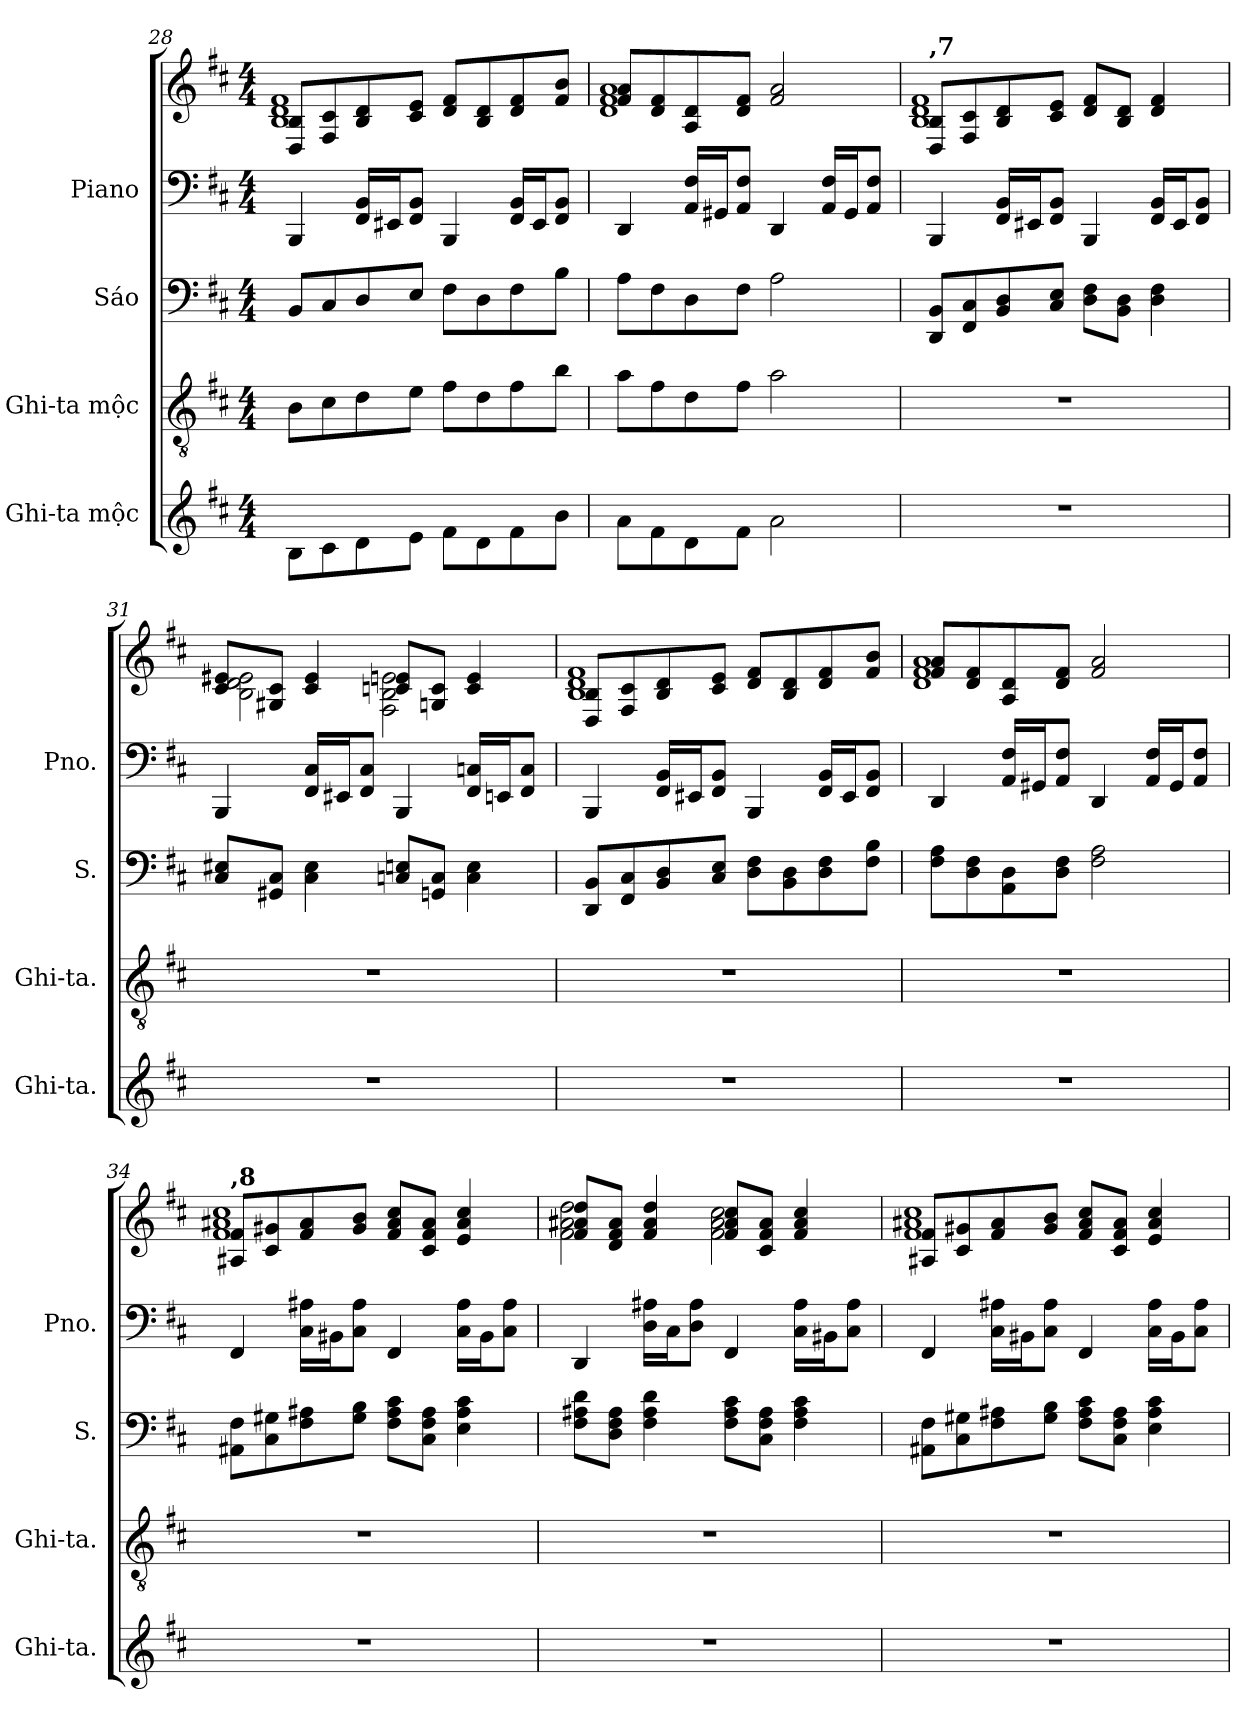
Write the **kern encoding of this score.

**kern	**kern	**kern	**kern	**kern
*part4	*part3	*part2	*part1	*part1
*staff5	*staff4	*staff3	*staff2	*staff1
*I"Ghi-ta mộc	*I"Ghi-ta mộc	*I"Sáo	*I"Piano	*
*I'Ghi-ta.	*I'Ghi-ta.	*I'S.	*I'Pno.	*
!!LO:PB:g=z
*	*clefGv2	*clefF4	*clefF4	*clefG2
*	*	*ITrd-7c-12	*	*
*k[f#c#]	*k[f#c#]	*k[f#c#]	*k[f#c#]	*k[f#c#]
*M4/4	*M4/4	*M4/4	*M4/4	*M4/4
=28	=28	=28	=28	=28
*	*	*	*	*^
8B\L	8B\L	8B/L	4BBB/	8D/ 8B/L	1B 1d 1f#
8c#\	8c#\	8c#/	.	8F#/ 8c#/	.
8d\	8d\	8d/	16FF#/ 16BB/LL	8B/ 8d/	.
.	.	.	16EE#X/J	.	.
8e\J	8e\J	8e/J	8FF#/ 8BB/J	8c#/ 8e/J	.
8f#\L	8f#\L	8f#\L	4BBB/	8d/ 8f#/L	.
8d\	8d\	8d\	.	8B/ 8d/	.
8f#\	8f#\	8f#\	16FF#/ 16BB/LL	8d/ 8f#/	.
.	.	.	16EE#/J	.	.
8b\J	8b\J	8b\J	8FF#/ 8BB/J	8f#/ 8b/J	.
=29	=29	=29	=29	=29	=29
8a\L	8a\L	8a\L	4DD/	8f#/ 8a/L	1d 1f# 1a
8f#\	8f#\	8f#\	.	8d/ 8f#/	.
8d\	8d\	8d\	16AA/ 16F#/LL	8A/ 8d/	.
.	.	.	16GG#X/J	.	.
8f#\J	8f#\J	8f#\J	8AA/ 8F#/J	8d/ 8f#/J	.
2a\	2a\	2a\	4DD/	2f#/ 2a/	.
.	.	.	16AA/ 16F#/LL	.	.
.	.	.	16GG#/J	.	.
.	.	.	8AA/ 8F#/J	.	.
=30	=30	=30	=30	=30	=30
*	*	*	*	*MM147	*
!	!	!	!	!LO:TX:a:B:t=,7	!
1r	1r	8D/ 8B/L	4BBB/	8D/ 8B/L	1B 1d 1f#
.	.	8F#/ 8c#/	.	8F#/ 8c#/	.
.	.	8B/ 8d/	16FF#/ 16BB/LL	8B/ 8d/	.
.	.	.	16EE#X/J	.	.
.	.	8c#/ 8e/J	8FF#/ 8BB/J	8c#/ 8e/J	.
.	.	8d\ 8f#\L	4BBB/	8d/ 8f#/L	.
.	.	8B\ 8d\J	.	8B/ 8d/J	.
.	.	4d\ 4f#\	16FF#/ 16BB/LL	4d/ 4f#/	.
.	.	.	16EE#/J	.	.
.	.	.	8FF#/ 8BB/J	.	.
!!LO:LB:g=z	!!
=31	=31	=31	=31	=31	=31
1r	1r	8c#/ 8e#X/L	4BBB/	8c#/ 8e#X/L	2B\ 2d\ 2e#\
.	.	8G#X/ 8c#/J	.	8G#X/ 8c#/J	.
.	.	4c#\ 4e#\	16FF#/ 16C#/LL	4c#/ 4e#/	.
.	.	.	16EE#X/J	.	.
.	.	.	8FF#/ 8C#/J	.	.
.	.	8cn/ 8en/L	4BBB/	8cn/ 8en/L	2F#\ 2B\ 2e\
.	.	8Gn/ 8c/J	.	8Gn/ 8c/J	.
.	.	4c\ 4e\	16FF#/ 16Cn/LL	4c/ 4e/	.
.	.	.	16EEn/J	.	.
.	.	.	8FF#/ 8C/J	.	.
=32	=32	=32	=32	=32	=32
1r	1r	8D/ 8B/L	4BBB/	8D/ 8B/L	1B 1d 1f#
.	.	8F#/ 8c#/	.	8F#/ 8c#/	.
.	.	8B/ 8d/	16FF#/ 16BB/LL	8B/ 8d/	.
.	.	.	16EE#X/J	.	.
.	.	8c#/ 8e/J	8FF#/ 8BB/J	8c#/ 8e/J	.
.	.	8d\ 8f#\L	4BBB/	8d/ 8f#/L	.
.	.	8B\ 8d\	.	8B/ 8d/	.
.	.	8d\ 8f#\	16FF#/ 16BB/LL	8d/ 8f#/	.
.	.	.	16EE#/J	.	.
.	.	8f#\ 8b\J	8FF#/ 8BB/J	8f#/ 8b/J	.
!!LO:PB:g=z	!!
=33	=33	=33	=33	=33	=33
1r	1r	8f#\ 8a\L	4DD/	8f#/ 8a/L	1d 1f# 1a
.	.	8d\ 8f#\	.	8d/ 8f#/	.
.	.	8A\ 8d\	16AA/ 16F#/LL	8A/ 8d/	.
.	.	.	16GG#X/J	.	.
.	.	8d\ 8f#\J	8AA/ 8F#/J	8d/ 8f#/J	.
.	.	2f#\ 2a\	4DD/	2f#/ 2a/	.
.	.	.	16AA/ 16F#/LL	.	.
.	.	.	16GG#/J	.	.
.	.	.	8AA/ 8F#/J	.	.
=34	=34	=34	=34	=34	=34
*	*	*	*	*MM158	*
!	!	!	!	!LO:TX:a:B:t=,8	!
1r	1r	8A#X\ 8f#\L	4FF#/	8A#X/ 8f#/L	1f# 1a#X 1cc#
.	.	8c#\ 8g#X\	.	8c#/ 8g#X/	.
.	.	8f#\ 8a#X\	16C#\ 16A#X\LL	8f#/ 8a#/	.
.	.	.	16BB#X\J	.	.
.	.	8g#\ 8b\J	8C#\ 8A#\J	8g#/ 8b/J	.
.	.	8f#\ 8a#\ 8cc#\L	4FF#/	8f#/ 8a#/ 8cc#/L	.
.	.	8c#\ 8f#\ 8a#\J	.	8c#/ 8f#/ 8a#/J	.
.	.	4e\ 4a#\ 4cc#\	16C#\ 16A#\LL	4e/ 4a#/ 4cc#/	.
.	.	.	16BB#\J	.	.
.	.	.	8C#\ 8A#\J	.	.
=35	=35	=35	=35	=35	=35
1r	1r	8f#\ 8a#X\ 8dd\L	4DD/	8f#/ 8a#X/ 8dd/L	2f#\ 2a#\ 2dd\
.	.	8d\ 8f#\ 8a#\J	.	8d/ 8f#/ 8a#/J	.
.	.	4f#\ 4a#\ 4dd\	16D\ 16A#X\LL	4f#/ 4a#/ 4dd/	.
.	.	.	16C#\J	.	.
.	.	.	8D\ 8A#\J	.	.
.	.	8f#\ 8a#\ 8cc#\L	4FF#/	8f#/ 8a#/ 8cc#/L	2f#\ 2a#\ 2cc#\
.	.	8c#\ 8f#\ 8a#\J	.	8c#/ 8f#/ 8a#/J	.
.	.	4f#\ 4a#\ 4cc#\	16C#\ 16A#\LL	4f#/ 4a#/ 4cc#/	.
.	.	.	16BB#X\J	.	.
.	.	.	8C#\ 8A#\J	.	.
!!LO:LB:g=z	!!
=36	=36	=36	=36	=36	=36
1r	1r	8A#X\ 8f#\L	4FF#/	8A#X/ 8f#/L	1f# 1a#X 1cc#
.	.	8c#\ 8g#X\	.	8c#/ 8g#X/	.
.	.	8f#\ 8a#X\	16C#\ 16A#X\LL	8f#/ 8a#/	.
.	.	.	16BB#X\J	.	.
.	.	8g#\ 8b\J	8C#\ 8A#\J	8g#/ 8b/J	.
.	.	8f#\ 8a#\ 8cc#\L	4FF#/	8f#/ 8a#/ 8cc#/L	.
.	.	8c#\ 8f#\ 8a#\J	.	8c#/ 8f#/ 8a#/J	.
.	.	4e\ 4a#\ 4cc#\	16C#\ 16A#\LL	4e/ 4a#/ 4cc#/	.
.	.	.	16BB#\J	.	.
.	.	.	8C#\ 8A#\J	.	.
*	*	*	*	*v	*v
=	=	=	=	=
*-	*-	*-	*-	*-
